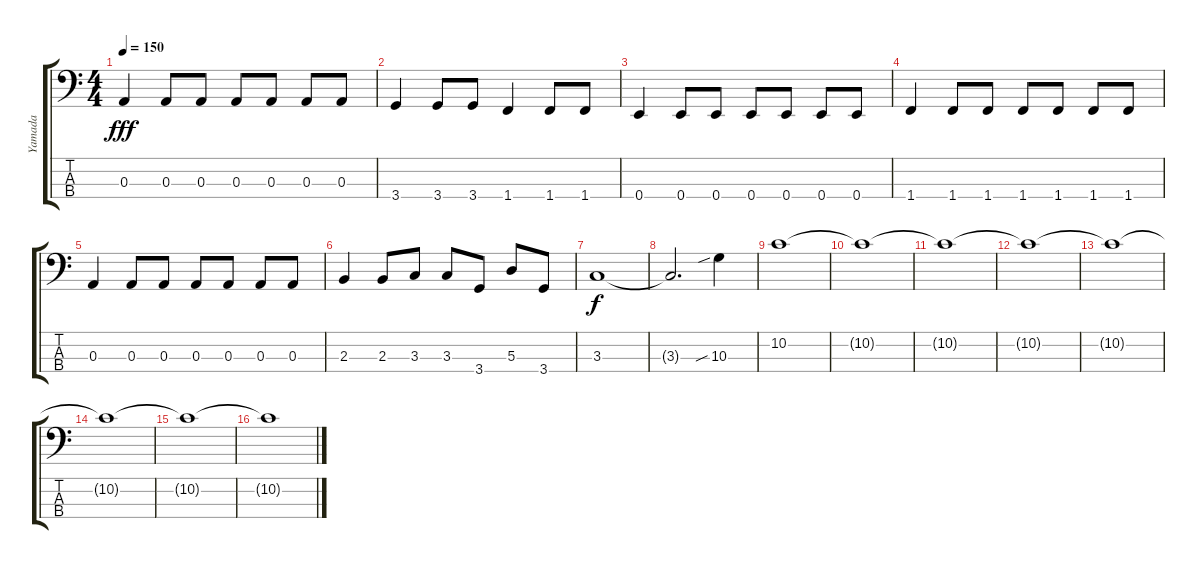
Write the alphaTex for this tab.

\track ("Yamada" "Yamada") {instrument electricbasspick}
\staff {score tabs}
\tuning (G2 D2 A1 E1) {hide}
\ts (4 4)
\tempo 150
\clef f4
\ks c
0.3.4{dy fff} 0.3.8 0.3.8 0.3.8 0.3.8 0.3.8 0.3.8 |
3.4.4 3.4.8 3.4.8 1.4.4 1.4.8 1.4.8 |
0.4.4 0.4.8 0.4.8 0.4.8 0.4.8 0.4.8 0.4.8 |
1.4.4 1.4.8 1.4.8 1.4.8 1.4.8 1.4.8 1.4.8 |
0.3.4 0.3.8 0.3.8 0.3.8 0.3.8 0.3.8 0.3.8 |
2.3.4 2.3.8 3.3.8 3.3.8 3.4.8 5.3.8 3.4.8 |
3.3.1{dy f} |
3.3{t}.2{d} 10.3{sib}.4 |
10.2.1 |
10.2{t}.1 |
10.2{t}.1 |
10.2{t}.1 |
10.2{t}.1 |
10.2{t}.1 |
10.2{t}.1 |
10.2{t}.1
